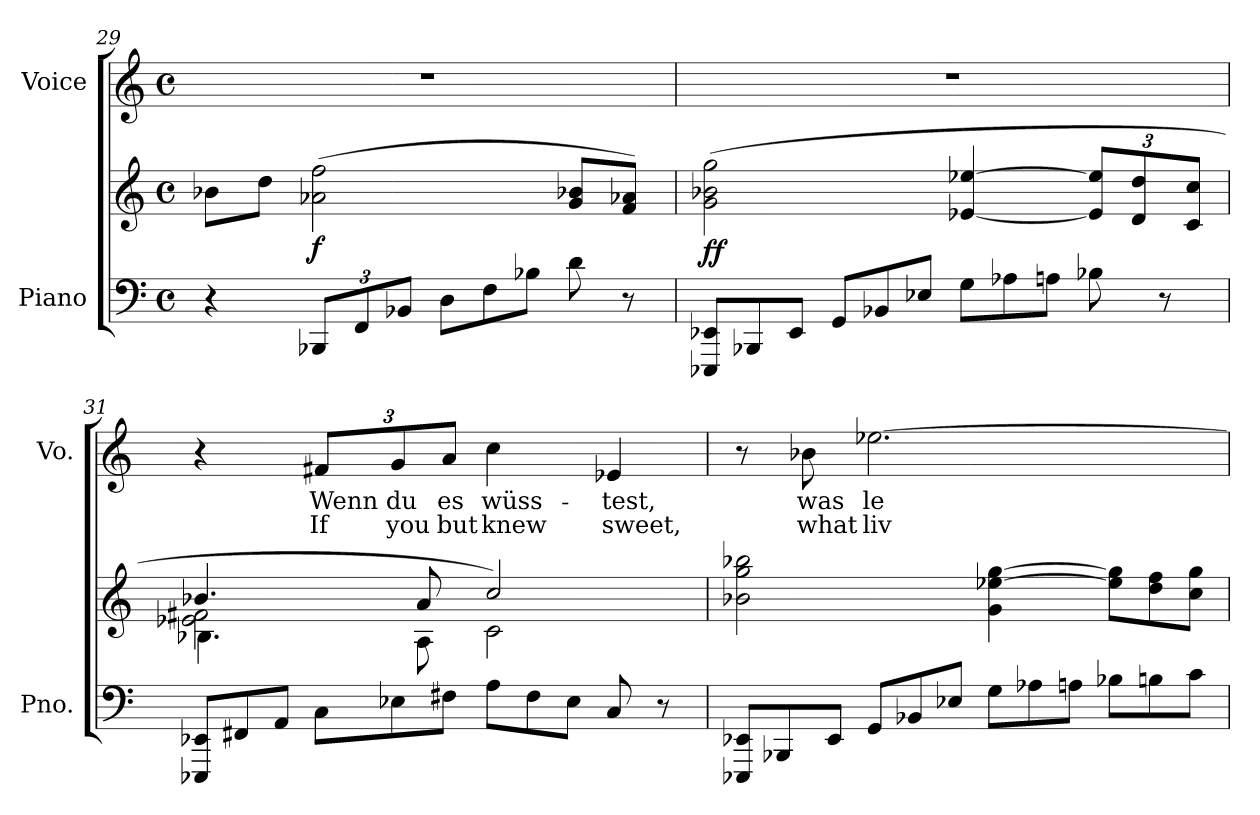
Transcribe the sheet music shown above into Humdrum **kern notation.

**kern	**kern	**dynam	**kern	**text	**text
*part2	*part2	*part2	*part1	*part1	*part1
*staff3	*staff2	*staff2/3	*staff1	*staff1	*staff1
*I"Piano	*	*	*I"Voice	*	*
*I'Pno.	*	*	*I'Vo.	*	*
*clefF4	*clefG2	*	*clefG2	*	*
*k[]	*k[]	*	*k[]	*	*
*M4/4	*M4/4	*	*M4/4	*	*
*met(c)	*met(c)	*	*met(c)	*	*
=29	=29	=29	=29	=29	=29
4r	8b-X\L	.	1r	.	.
.	8dd\J	.	.	.	.
*Xbrackettup	*	*	*	*	*
!	!	!LO:DY:b	!	!	!
12BBB-X/L	(2a-X\ 2ff\	f	.	.	.
12FF/	.	.	.	.	.
12BB-X/J	.	.	.	.	.
*Xtuplet	*	*	*	*	*
12D\L	.	.	.	.	.
12F\	.	.	.	.	.
12B-X\J	.	.	.	.	.
8d\	8g/ 8b-X/L	.	.	.	.
8r	8f/ 8a-X/J)	.	.	.	.
!!LO:LB:g=z
=30	=30	=30	=30	=30	=30
!	!	!LO:DY:b	!	!	!
12EEE-X/ 12EE-X/L	(2g\ 2b-X\ 2gg\	ff	1r	.	.
12BBB-X/	.	.	.	.	.
12EE-/J	.	.	.	.	.
12GG/L	.	.	.	.	.
12BB-X/	.	.	.	.	.
12E-X/J	.	.	.	.	.
12G\L	[4e-X/ [4ee-X/	.	.	.	.
12A-X\	.	.	.	.	.
12An\J	.	.	.	.	.
*	*Xbrackettup	*	*	*	*
8B-X\	12e-/] 12ee-/]L	.	.	.	.
.	12d/ 12dd/	.	.	.	.
8r	.	.	.	.	.
.	12c/ 12cc/J	.	.	.	.
=31	=31	=31	=31	=31	=31
*	*^	*	*	*	*
*	*	*^	*	*	*	*
12EEE-X/ 12EE-X/L	4.b-X/	2e-X\ 2f#X\	4.B-X\	.	4r	.	.
12FF#X/	.	.	.	.	.	.	.
12AA/J	.	.	.	.	.	.	.
*	*	*	*	*	*Xbrackettup	*	*
!	!	!	!	!	!	!LO:LY:b	!LO:LY:b
12C\L	.	.	.	.	12f#X/L	Wenn	If
!	!	!	!	!	!	!LO:LY:b	!LO:LY:b
12E-X\	.	.	.	.	12g/	du	you
.	8a/	.	8A\	.	.	.	.
!	!	!	!	!	!	!LO:LY:b	!LO:LY:b
12F#X\J	.	.	.	.	12a/J	es	but
!	!	!	!	!	!	!LO:LY:b	!LO:LY:b
12A\L	2cc/)	2c\	2ryy	.	4cc\	wüss-	knew
12F#\	.	.	.	.	.	.	.
12E-\J	.	.	.	.	.	.	.
!	!	!	!	!	!	!LO:LY:b	!LO:LY:b
8C/	.	.	.	.	4e-X/	-test,	sweet,
8r	.	.	.	.	.	.	.
*	*v	*v	*v	*	*	*	*
=32	=32	=32	=32	=32	=32
12EEE-X/ 12EE-X/L	2b-X\ 2gg\ 2bb-X\	.	8r	.	.
12BBB-X/	.	.	.	.	.
!	!	!	!	!LO:LY:b	!LO:LY:b
.	.	.	8b-X\	was	what
12EE-/J	.	.	.	.	.
!	!	!	!	!LO:LY:b	!LO:LY:b
12GG/L	.	.	[2.ee-X\	le-	liv-
12BB-X/	.	.	.	.	.
12E-X/J	.	.	.	.	.
12G\L	4g\ [4ee-X\ [4gg\	.	.	.	.
12A-X\	.	.	.	.	.
12An\J	.	.	.	.	.
*	*Xtuplet	*	*	*	*
12B-X\L	12ee-\] 12gg\]L	.	.	.	.
12Bn\	12dd\ 12ff\	.	.	.	.
12c\J	12cc\ 12gg\J	.	.	.	.
=	=	=	=	=	=
*-	*-	*-	*-	*-	*-
